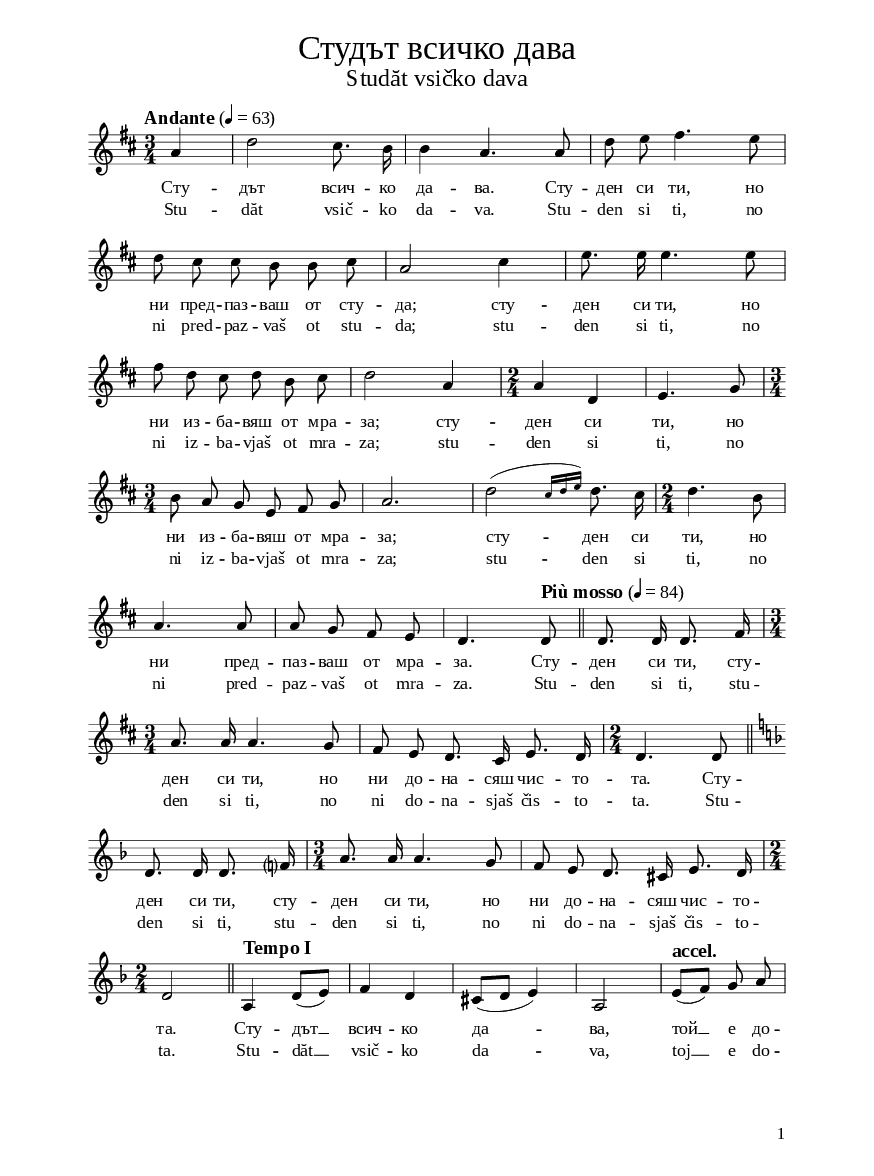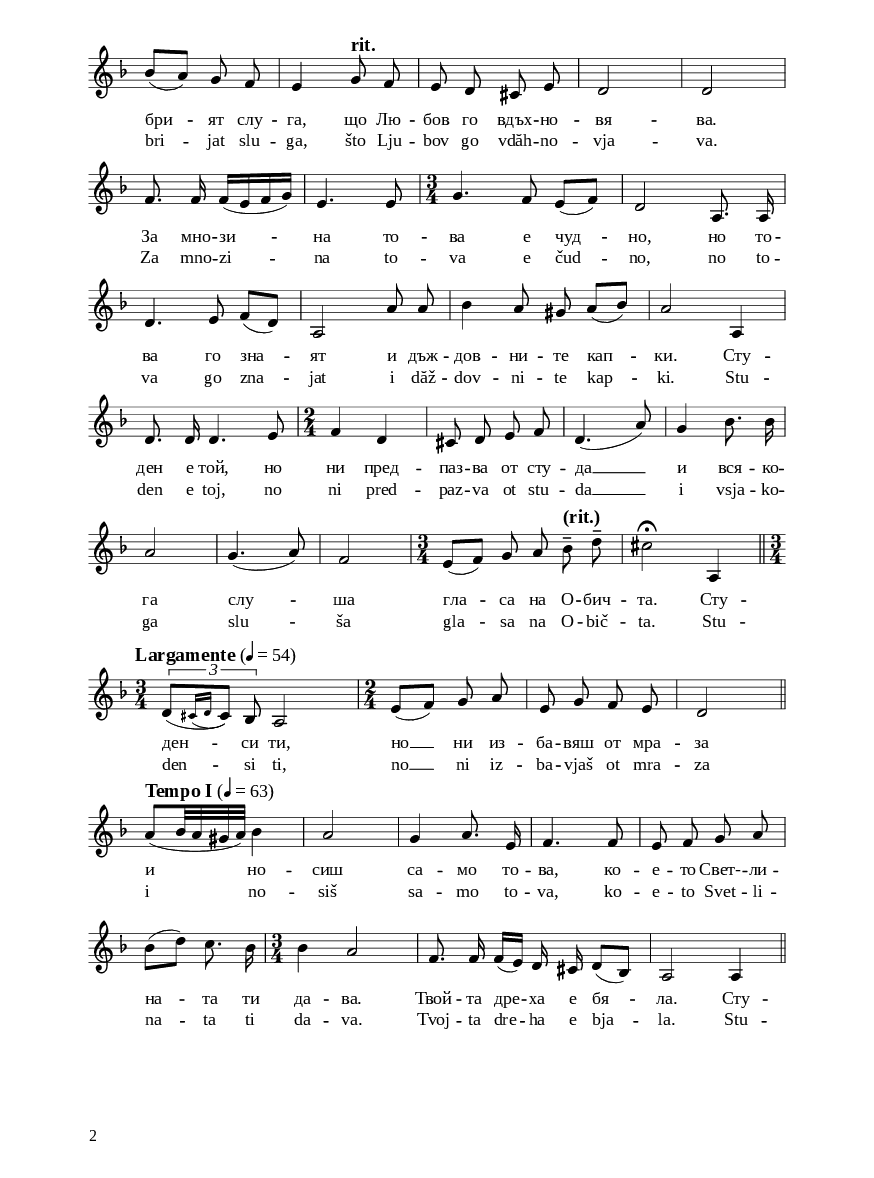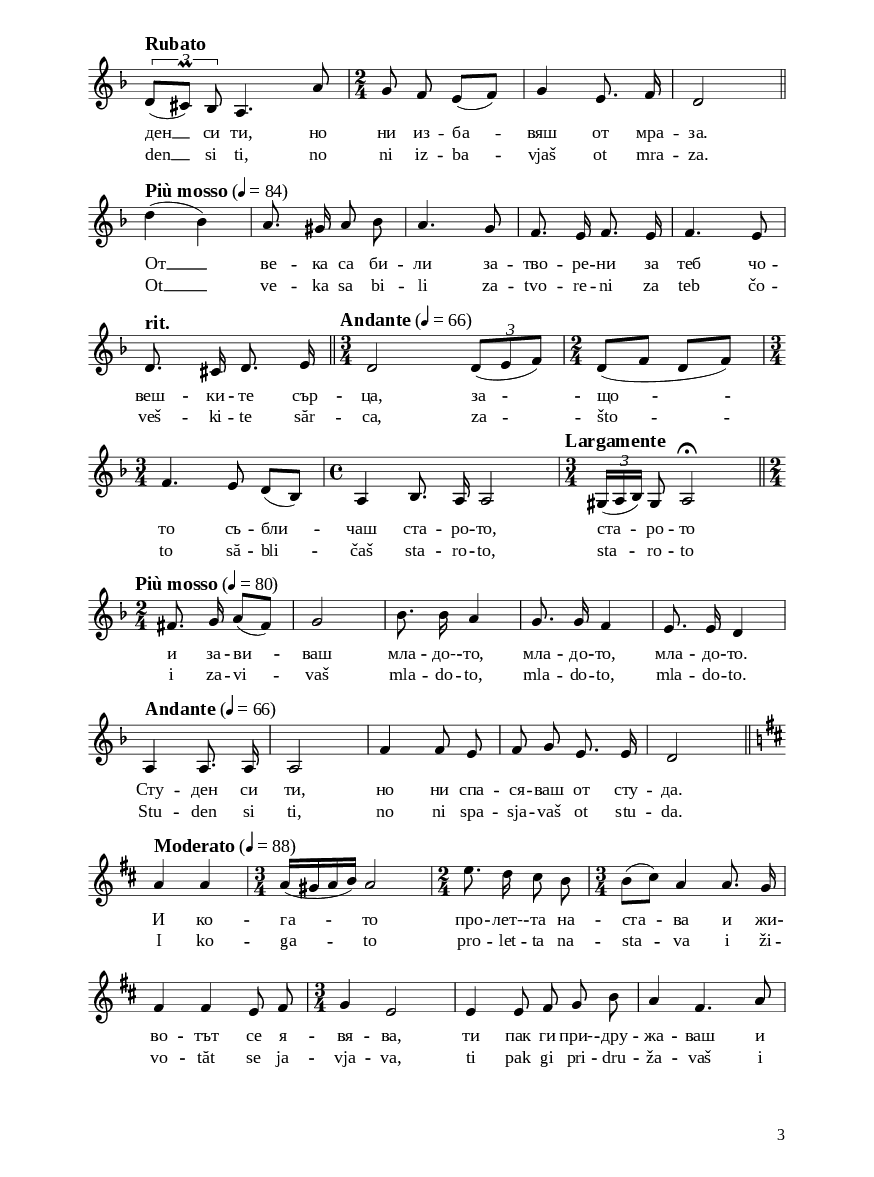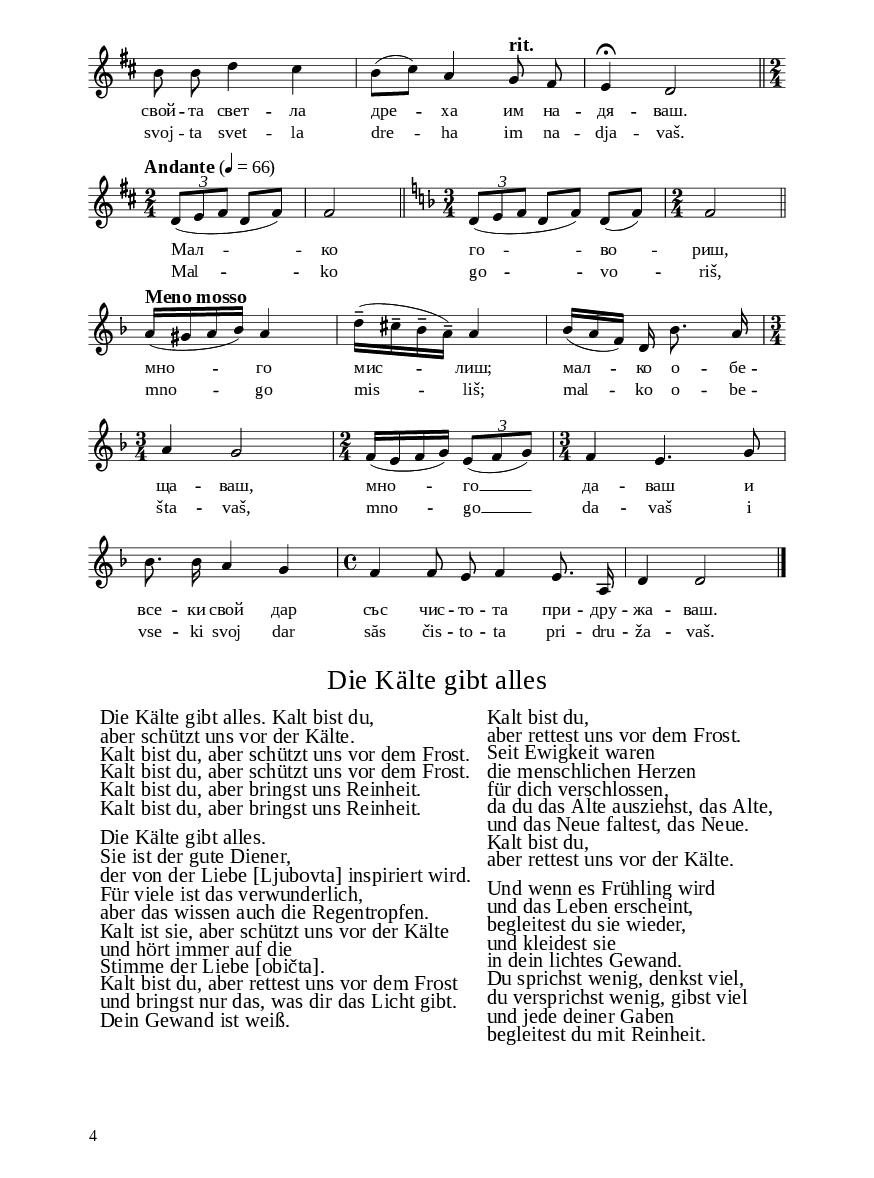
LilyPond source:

\version "2.24.3"

\include "include/globals.ily"

\bookpart {
  \label #'ref126
  \tocItem \markup "Студът всичко дава – Studăt vsičko dava"
  \paper {
    print-all-headers = ##t
    print-page-number = ##t
    print-first-page-number = ##t

    % put page numbers on the bottom
    oddHeaderMarkup = \markup ""
    evenHeaderMarkup = \markup ""
    oddFooterMarkup = \markup
    \fill-line {
      ""
      \if \should-print-page-number \fromproperty #'page:page-number-string
    }
    evenFooterMarkup = \markup
    \fill-line {
      \if \should-print-page-number \fromproperty #'page:page-number-string
      ""
    }

    left-margin = 1.5\cm
    right-margin = 1.5\cm
    top-margin = 1.2\cm
    bottom-margin = 1.0\cm
    ragged-bottom = ##t % do not spread the staves to fill the whole vertical space

    % change distance between staves
    system-system-spacing =
    #'((basic-distance . 16)
       (minimum-distance . 8)
       (padding . 2)
       (stretchability . 12))
  }

  \header {
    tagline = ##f
  }
  \score {
    \include "include/score-layout.ily"

    \new Voice \absolute {
      \clef treble
      \key d \major
      \time 3/4
      \tempoFunc "Andante" 4 "63"
      \autoBeamOff
      \partial 4
      a'4 | % 2
      d''2  cis''8.  b'16 | % 3
      b'4  a'4.  a'8 | % 4
      d''8  e''8  fis''4.  e''8
      \break | % 5
      d''8  cis''8  cis''8  b'8
      b'8  cis''8 | % 6
      a'2  cis''4 | % 7
      e''8.  e''16  e''4.  e''8
      \break | % 8
      fis''8  d''8  cis''8  d''8
      b'8  cis''8 | % 9
      d''2  a'4 |
      \time 2/4  |
      a'4  d'4 | % 11
      e'4.  g'8 \break | % 12
      \time 3/4  | % 12
      b'8  a'8  g'8  e'8  fis'8
      g'8 | % 13
      a'2. | % 14

      \afterGrace 32/33 d''2 ( {
        cis''16  [  d''16
        e''16 ] )
      }  d''8.  cis''16 | % 15

      \time 2/4  | % 15
      d''4.  b'8 \break | % 16
      a'4.  a'8 | % 17
      a'8  g'8  fis'8  e'8 | % 18
      d'4. \tempoFunc "Più mosso" 4 "84" d'8 | \bar "||" % 19
      d'8.  d'16  d'8.  fis'16 \break |
      \time 3/4  |
      a'8.  a'16  a'4.  g'8 | % 21
      fis'8  e'8  d'8.  cis'16  e'8.
      d'16 | % 22
      \time 2/4  | % 22
      d'4.  d'8 \break | \bar "||"  % 23
      \key d \minor d'8.  d'16  d'8.  f'?16 | % 24
      \time 3/4  | % 24
      a'8.  a'16  a'4.  g'8 | % 25
      f'8  e'8  d'8.  cis'16  e'8.
      d'16  % 26
      \break | % 27
      \time 2/4  | % 26
      d'2 \bar "||"
      | % 27
      \tempo "Tempo I" a4  d'8 ( [  e'8 ) ] | % 28
      f'4  d'4 | % 29
      cis'8 ( [  d'8 ]  e'4 ) |
      a2 | % 31
      \tempo "accel." e'8 ( [ f'8 ) ]
      g'8  a'8 \break | % 32
      bes'8 ( [  a'8 ) ]  g'8  f'8 | % 33
      e'4  \tempo "rit."g'8 f'8 | % 34
      e'8  d'8  cis'8  e'8 | % 35
      d'2 | % 36
      d'2 \break | % 37
      f'8.  f'16  f'16 ( [  e'16  f'16
      g'16 ) ] | % 38
      e'4.  e'8 | % 39
      \time 3/4  | % 39
      g'4.  f'8  e'8 ( [  f'8 ) ] |
      d'2  a8.  a16 \break | % 41
      d'4.  e'8  f'8 ( [  d'8 ) ] | % 42
      a2  a'8  a'8 | % 43
      bes'4  a'8  gis'8  a'8 ( [
      bes'8 ) ] | % 44
      a'2  a4 | % 45
      d'8.  d'16  d'4.  e'8 | % 46
      \time 2/4  | % 46
      f'4  d'4 | % 47
      cis'8  d'8  e'8  f'8 | % 48
      d'4. (  a'8 ) | % 49
      g'4  bes'8.  bes'16 \break |
      a'2 | % 51
      g'4. (  a'8 ) | % 52
      f'2 | % 53
      \time 3/4  | % 53
      e'8 ( [  f'8 ) ]  g'8  a'8
      \tempo "(rit.)" bes'8 -- d''8 -- | % 54
      cis''2 ^\fermata  a4 \time 3/4 \break | \bar "||"  % 55

      \tempoFunc "Largamente" 4 "54"
      \times 2/3  {
        \once \override Slur.positions = #'(-1 . -3.2)
        d'8[ \=1( \grace { cis'16 \=2([ d'16 ]}  cis'8 \=1)\=2)] bes8
      }
      a2 | % 56
      \time 2/4  | % 56
      e'8 ( [  f'8 ) ]  g'8  a'8  | % 57
      e'8  g'8  f'8  e'8 | % 58
      d'2 \break \bar "||"  % 59
      \tempoFunc "Tempo I" 4 "63"
      a'8 ( [  bes'32  a'32  gis'32
      a'32 ) ]  bes'4 |
      a'2 | % 61
      g'4  a'8.  e'16 | % 62
      f'4.  f'8 | % 63
      e'8  f'8  g'8  a'8 \break | % 64
      bes'8 ( [  d''8 ) ]  c''8.
      bes'16 | % 65
      \time 3/4  | % 65
      bes'4  a'2 | % 66
      f'8.  f'16  f'16 ( [  e'16 ) ]
      d'16  cis'16  d'8 ( [  bes8 ) ] | % 67
      a2  a4 \break \bar "||"  % 68

      \times 2/3  {
        \tempo "Rubato" d'8 ( [ cis'8\prall ])
        bes8
      }
      a4. a'8
      | % 69
      \time 2/4  | % 69
      g'8 f'8  e'8 ( [
      f'8 ) ] |
      g'4  e'8.  f'16 | % 71
      d'2 \bar "||"
      \break | % 72

      \tempoFunc "Più mosso" 4 "84" d''4 (bes'4)  | % 73
      a'8. gis'16  a'8  bes'8
      | % 74
      a'4.  g'8 | % 75
      f'8.  e'16  f'8.  e'16 | % 76
      f'4.  e'8 \break | % 77
      \tempo"rit." d'8. cis'16  d'8.
      e'16 \bar "||"  % 78
      \time 3/4  | % 78
      \tempoFunc "Andante" 4 "66" d'2
      \times 2/3  {
        d'8 ( [  e'8  f'8 ) ]
      }
      | % 79
      \time 2/4  | % 79
      d'8 ( [  f'8 ]  d'8 [  f'8 ) ] \break |
      \time 3/4  |
      f'4.  e'8  d'8 ( [  bes8 ) ] | % 81
      \time 4/4  | % 81
      a4  bes8.  a16  a2 | % 82
      \time 3/4  | % 82
      \times 2/3  {
        \tempo "Largamente" gis16 ( [ a16
        bes16 )]
      }
      gis8  a2 ^\fermata \bar "||"
      \break | % 83
      \time 2/4  | % 83
      \tempoFunc "Più mosso" 4 "80" fis'8.  g'16  a'8 ( [
      fis'8 ) ] | % 84
      g'2 | % 85
      bes'8.  bes'16  a'4 | % 86
      g'8.  g'16  f'4 | % 87
      e'8.
      e'16
      d'4

      \stemNeutral
      \break | % 88
      \tempoFunc "Andante" 4 "66" a4  a8.  a16 | % 89
      a2 |
      f'4  f'8  e'8 | % 91
      f'8  g'8  e'8.  e'16 | % 92
      d'2 \bar "||"
      \break | % 93

      \key d \major | % 93
      \tempoFunc "Moderato" 4 "88" a'4  a'4 | % 94
      \time 3/4  | % 94
      a'16 ( [  gis'16  a'16  b'16 ) ]
      a'2 | % 95
      \time 2/4  | % 95
      e''8.  d''16  cis''8  b'8 | % 96
      \time 3/4  | % 96
      b'8 ( [  cis''8 ) ]  a'4  a'8.
      g'16 \break | % 97
      fis'4  fis'4  e'8  fis'8 | % 98
      \time 3/4 g'4  e'2 | % 99
      e'4  e'8  fis'8  g'8  b'8
      |
      a'4  fis'4.  a'8  \break | % 101
      b'8  b'8  d''4  cis''4 | % 102
      b'8 ( [  cis''8 ) ]  a'4  \tempo"rit."g'8 fis'8 | % 103
      | % 103
      e'4 ^\fermata  d'2 \bar "||" |
      \break % 104

      \time 2/4
      % 104
      \tempoFunc "Andante" 4 "66"
      \times 2/3  {
        d'8 ( [  e'8  fis'8 ]
      }

      %\once \override TextScript.extra-offset = #'(-1 . 1)
      d'8

      [  fis'8 ) ] | % 105
      fis'2 \bar "||"  % 106
      \key d \minor
      \time 3/4  | % 106

      \times 2/3  {
        d'8 ( [  e'8  f'8 ]
      }
      d'8 [  f'8 ) ]  d'8 ( [  f'8 ) ] | % 107
      \time 2/4  | % 107
      f'2 \break \bar "||"  % 108

      \tempo "Meno mosso" a'16 ( [  gis'16  a'16  bes'16 ) ]
      a'4 | % 109
      d''16-- ( [  cis''16--  bes'16--  a'16--
      ) ]  a'4 |
      bes'16 ( [  a'16  f'16 )]  d'16
      bes'8.  a'16 \break | % 111
      \time 3/4  | % 111
      a'4 g'2 | % 112
      \time 2/4  | % 112
      f'16 ( [  e'16  f'16  g'16 ) ]

      \times 2/3  {
        e'8 ( [  f'8  g'8 ) ]
      }
      | % 113
      \time 3/4  | % 113
      f'4  e'4.  g'8 \break | % 114
      bes'8.  bes'16  a'4  g'4 | % 115
      \time 4/4  | % 115
      f'4  f'8  e'8  f'4  e'8.
      a16 | % 116

      d'4  d'2 \bar "|."

    }

    \addlyrics {
      Сту -- дът всич -- ко да -- ва. Сту
      -- ден си ти, но ни пред -- паз --
      ваш от сту -- да; сту -- ден си
      ти, но ни из -- ба -- вяш от мра
      -- за; сту -- ден си ти, но ни из
      -- ба -- вяш от мра -- за; сту -- ден
      си ти, но ни пред --
      паз -- ваш от мра -- за. Сту -- ден
      си ти, сту -- ден си ти, но ни
      до -- на -- сяш чис -- то -- та. Сту
      -- ден си ти, сту -- ден си ти,
      но ни до -- на -- сяш чис -- то --
      та. Сту -- дът __  всич -- ко да
      --  ва, той __  е до -- бри
      -- ят слу -- га, що Лю -- бов го
      вдъх -- но -- вя -- ва. За мно -- зи
      --   на то -- ва е чуд
      -- но, но то -- ва го зна --
      ят и дъж -- дов -- ни -- те кап
      -- ки. Сту -- ден е той, но ни
      пред -- паз -- ва от сту -- да __
      и вся -- ко -- га слу -- ша гла
      -- са на О -- бич -- та. Сту --
      ден  --   си ти, но __  ни
      из -- ба -- вяш от мра -- за и
      но -- сиш са -- мо
      то -- ва, ко -- е -- то "Свет-" -- ли --
      на -- та ти да -- ва. Твой -- та
      дре  -- ха е бя -- ла. Сту --
      ден __  си ти, но ни из -- ба
      -- вяш от мра -- за. От __  ве --
      ка са би -- ли за -- тво -- ре --
      ни за теб чо -- веш -- ки -- те
      сър -- ца, за --  що --
      то съ -- бли -- чаш ста --
      ро -- то, ста --  ро -- то и
      за -- ви -- ваш мла -- "до-" -- то,
      мла -- до -- то, мла -- до -- то. Сту --
      ден си ти, но ни спа -- ся -- ваш
      от сту -- да. И ко -- га --
      то про -- "лет-" -- та на -- ста
      -- ва и жи -- во -- тът се я --
      вя -- ва, ти пак ги "при-" -- дру --
      жа -- ваш и свой -- та свет -- ла
      дре -- ха им на -- дя -- ваш.
      Мал --  ко го --
      во -- риш, мно --
      го мис --   лиш;
      мал -- ко о -- бе -- ща -- ваш,
      мно --   го __  да --
      ваш и все -- ки свой дар със
      чис -- то -- та при -- дру -- жа --
      ваш.}

      \addlyrics {
        Stu -- dăt vsič -- ko da -- va. Stu
        -- den si ti, no ni pred -- paz --
        vaš ot stu -- da; stu -- den si
        ti, no ni iz -- ba -- vjaš ot mra
        -- za; stu -- den si ti, no ni iz
        -- ba -- vjaš ot mra -- za; stu -- den
        si ti, no ni pred --
        paz -- vaš ot mra -- za. Stu -- den
        si ti, stu -- den si ti, no ni
        do -- na -- sjaš čis -- to -- ta. Stu
        -- den si ti, stu -- den si ti,
        no ni do -- na -- sjaš čis -- to --
        ta. Stu -- dăt __  vsič -- ko da
        --  va, toj __  e do -- bri
        -- jat slu -- ga, što Lju -- bov go
        vdăh -- no -- vja -- va. Za mno -- zi
        --   na to -- va e čud
        -- no, no to -- va go zna --
        jat i dăž -- dov -- ni -- te kap
        -- ki. Stu -- den e toj, no ni
        pred -- paz -- va ot stu -- da __
        i vsja -- ko -- ga slu -- ša gla
        -- sa na O -- bič -- ta. Stu --
        den  --   si ti, no __  ni
        iz -- ba -- vjaš ot mra -- za i
        no -- siš sa -- mo
        to -- va, ko -- e -- to Svet -- li --
        na -- ta ti da -- va. Tvoj -- ta
        dre -- ha e bja -- la. Stu --
        den __  si ti, no ni iz -- ba
        -- vjaš ot mra -- za. Ot __  ve --
        ka sa bi -- li za -- tvo -- re --
        ni za teb čo -- veš -- ki -- te
        săr -- ca, za --  što --
        to să -- bli -- čaš sta --
        ro -- to, sta --  ro -- to i
        za -- vi -- vaš mla -- do -- to,
        mla -- do -- to, mla -- do -- to. Stu --
        den si ti, no ni spa -- sja -- vaš
        ot stu -- da. I ko -- ga --
        to pro -- let -- ta na -- sta
        -- va i ži -- vo -- tăt se ja --
        vja -- va, ti pak gi pri -- dru --
        ža -- vaš i svoj -- ta svet -- la
        dre -- ha im na -- dja -- vaš.
        Mal --  ko go --
        vo -- riš, mno --
        go mis --   liš;
        mal -- ko o -- be -- šta -- vaš,
        mno --   go __  da --
        vaš i vse -- ki svoj dar săs
        čis -- to -- ta pri -- dru -- ža --
        vaš.}

        \header {
          title = \titleFunc "Студът всичко дава" "Studăt vsičko dava"
        }

        \midi{}

      } % score


      \markup \vspace #1

      % include foreign translation(s) of the song
      \version "2.24.3"

\markup \fill-line { \fontsize #deTitleFontSize "Die Kälte gibt alles" }

\markup \null
\markup \null
\markup \abs-fontsize #10 {

  \override #`(baseline-skip . ,deCoupletBaselineSkip)

  \column {



    \line { " "  Die Kälte gibt alles. Kalt bist du,}

    \line { " " aber schützt uns vor der Kälte.}

    \line { " " Kalt bist du, aber schützt uns vor dem Frost.}

    \line { " "  Kalt bist du, aber schützt uns vor dem Frost.}

    \line { " "  Kalt bist du, aber bringst uns Reinheit.}

    \line { " "   Kalt bist du, aber bringst uns Reinheit.}

     \vspace #0.5


    \line { " "  Die Kälte gibt alles.}

    \line { " "  Sie ist der gute Diener,}

    \line { " " der von der Liebe [Ljubovta] inspiriert wird.}

    \line { " "  Für viele ist das verwunderlich,}

    \line { " " aber das wissen auch die Regentropfen.}

    \line { " "  Кalt ist sie, aber schützt uns vor der Kälte}

    \line { " " und hört immer auf die }
    
    \line { " " Stimme der Liebe [običta].}

    \line { " "  Kalt bist du, aber rettest uns vor dem Frost}

    \line { " " und bringst nur das, was dir das Licht gibt.}

    \line { " " Dein Gewand ist weiß.}
 

  }


\override #`(baseline-skip . ,deCoupletBaselineSkip)
 
  \column {
    
   \line { " " Kalt bist du, }
    \line { " "   aber rettest uns vor dem Frost.}

    \line { " " Seit Ewigkeit waren }
     \line { " "  die menschlichen Herzen}

    \line { " "   für dich verschlossen,}

    \line { " " da du das Alte ausziehst, das Alte, }

    \line { " " und das Neue faltest, das Neue.}

    \line { " "  Kalt bist du, }
    \line { " "        aber rettest uns vor der Kälte.}
        \vspace #0.5

    \line { " " Und wenn es Frühling wird}

    \line { " " und das Leben erscheint,}

    \line { " " begleitest du sie wieder,}

    \line { " " und kleidest sie }

     \line { " " in dein lichtes Gewand.}

    \line { " " Du sprichst wenig, denkst viel,}

    \line { " " du versprichst wenig, gibst viel}

    \line { " " und jede deiner Gaben }

    \line { " "  begleitest du mit Reinheit.}

  }
}


    } % bookpart
